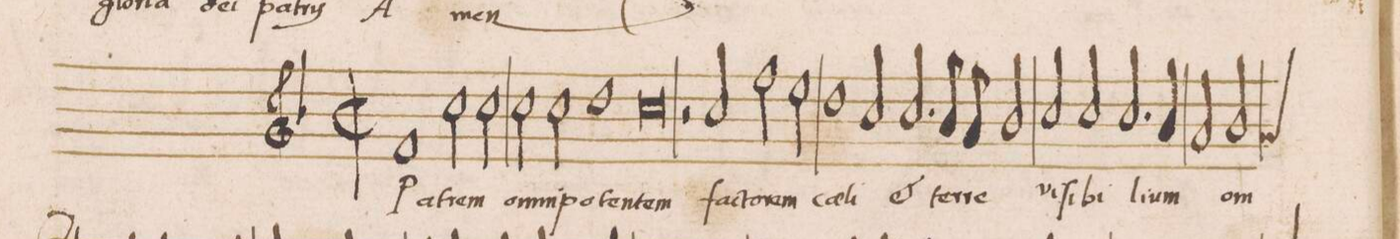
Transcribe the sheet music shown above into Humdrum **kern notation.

**kern	**text
*I"DISCANTVS	*
*clefG2	*
*k[b-]	*
*met(C|)	*
*M2/1	*
1f	Pa-
2cc\	-trem
2cc\	om-
=2	=2
2cc\	-ni-
2cc\	-po-
1dd	-ten-
=3-	=3-
0cc	-tem
=4	=4
2r	.
2cc/	fac-
2ff\	-to-
2ee\	-rem
=5	=5
1dd	coe-
2cc/	-li
2.cc/	et
=6-	=6-
8b-/	ter-
8a/	.
2b-/	-re
2cc/	vi-
2cc/	-ſi-
=7-	=7-
2.cc/	-bi-
4b-/	-li-
2a/	-um
2b-/	om-
*custos:a	*
=8	=8
*-	*-
